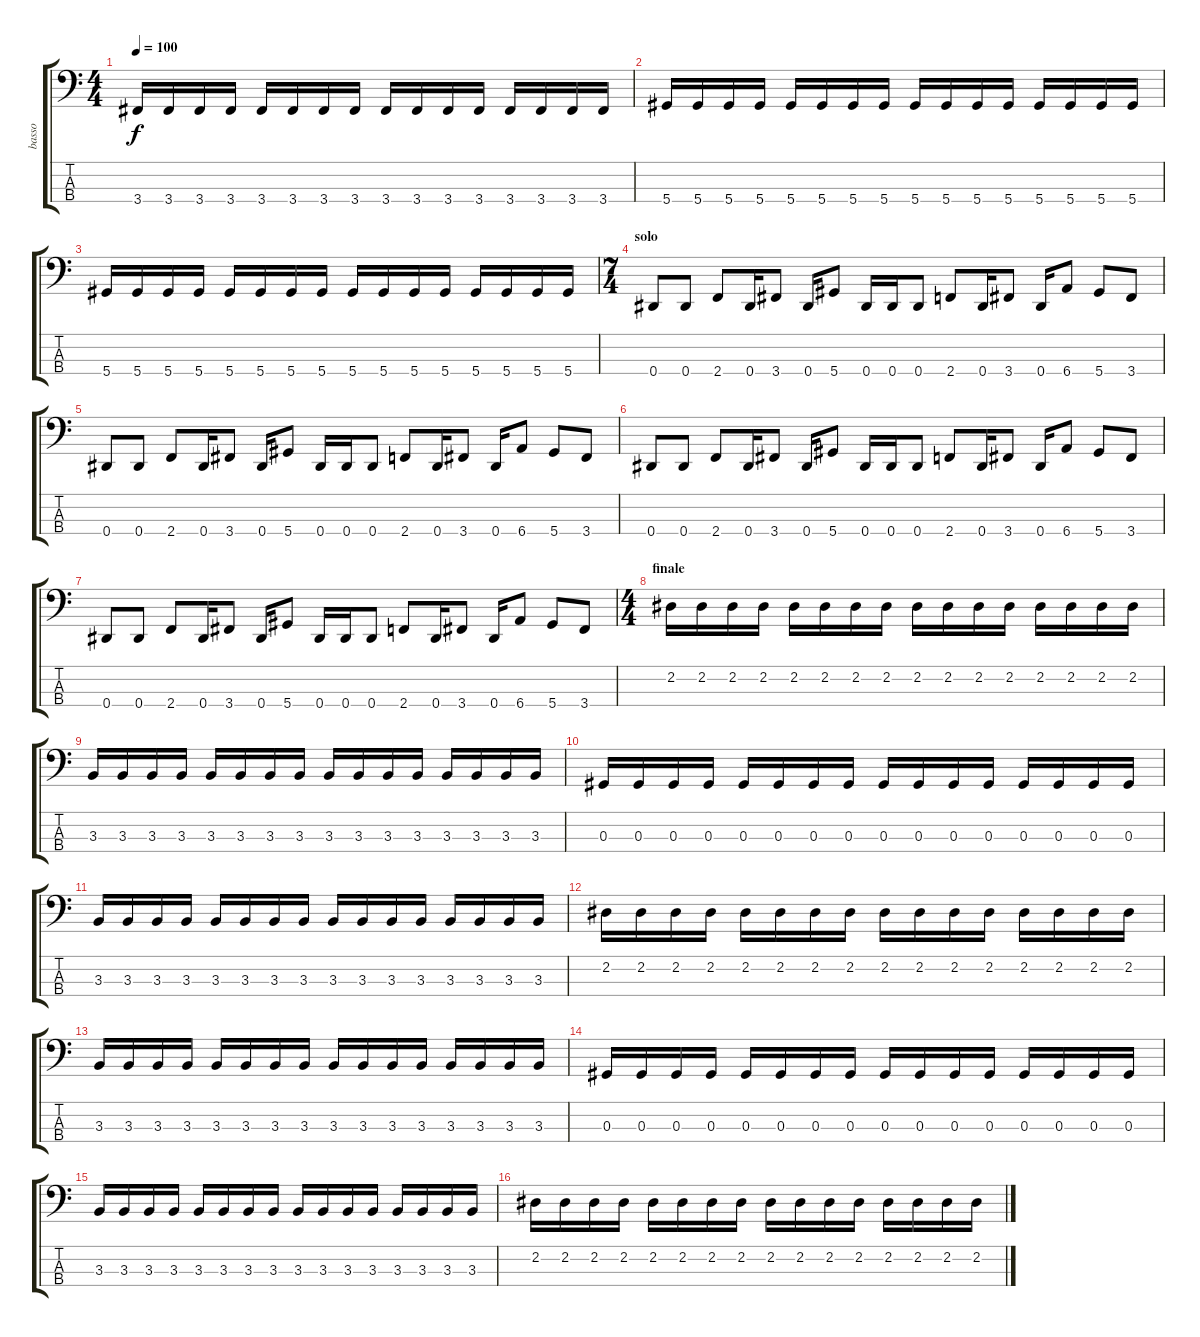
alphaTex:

\track ("basso" "basso") {instrument electricbasspick}
\staff {score tabs}
\tuning (Gb2 Db2 Ab1 Eb1) {hide}
\ts (4 4)
\tempo 100
\clef f4
\ks c
3.4.16{dy f} 3.4.16 3.4.16 3.4.16 3.4.16 3.4.16 3.4.16 3.4.16 3.4.16 3.4.16 3.4.16 3.4.16 3.4.16 3.4.16 3.4.16 3.4.16 |
5.4.16 5.4.16 5.4.16 5.4.16 5.4.16 5.4.16 5.4.16 5.4.16 5.4.16 5.4.16 5.4.16 5.4.16 5.4.16 5.4.16 5.4.16 5.4.16 |
5.4.16 5.4.16 5.4.16 5.4.16 5.4.16 5.4.16 5.4.16 5.4.16 5.4.16 5.4.16 5.4.16 5.4.16 5.4.16 5.4.16 5.4.16 5.4.16 |
\ts (7 4)
\section ("" "solo")
0.4.8 0.4.8 2.4.8 0.4.16 3.4.8 0.4.16 5.4.8 0.4.16 0.4.16 0.4.8 2.4.8 0.4.16 3.4.8 0.4.16 6.4.8 5.4.8 3.4.8 |
0.4.8 0.4.8 2.4.8 0.4.16 3.4.8 0.4.16 5.4.8 0.4.16 0.4.16 0.4.8 2.4.8 0.4.16 3.4.8 0.4.16 6.4.8 5.4.8 3.4.8 |
0.4.8 0.4.8 2.4.8 0.4.16 3.4.8 0.4.16 5.4.8 0.4.16 0.4.16 0.4.8 2.4.8 0.4.16 3.4.8 0.4.16 6.4.8 5.4.8 3.4.8 |
0.4.8 0.4.8 2.4.8 0.4.16 3.4.8 0.4.16 5.4.8 0.4.16 0.4.16 0.4.8 2.4.8 0.4.16 3.4.8 0.4.16 6.4.8 5.4.8 3.4.8 |
\ts (4 4)
\section ("" "finale")
2.2.16 2.2.16 2.2.16 2.2.16 2.2.16 2.2.16 2.2.16 2.2.16 2.2.16 2.2.16 2.2.16 2.2.16 2.2.16 2.2.16 2.2.16 2.2.16 |
3.3.16 3.3.16 3.3.16 3.3.16 3.3.16 3.3.16 3.3.16 3.3.16 3.3.16 3.3.16 3.3.16 3.3.16 3.3.16 3.3.16 3.3.16 3.3.16 |
0.3.16 0.3.16 0.3.16 0.3.16 0.3.16 0.3.16 0.3.16 0.3.16 0.3.16 0.3.16 0.3.16 0.3.16 0.3.16 0.3.16 0.3.16 0.3.16 |
3.3.16 3.3.16 3.3.16 3.3.16 3.3.16 3.3.16 3.3.16 3.3.16 3.3.16 3.3.16 3.3.16 3.3.16 3.3.16 3.3.16 3.3.16 3.3.16 |
2.2.16 2.2.16 2.2.16 2.2.16 2.2.16 2.2.16 2.2.16 2.2.16 2.2.16 2.2.16 2.2.16 2.2.16 2.2.16 2.2.16 2.2.16 2.2.16 |
3.3.16 3.3.16 3.3.16 3.3.16 3.3.16 3.3.16 3.3.16 3.3.16 3.3.16 3.3.16 3.3.16 3.3.16 3.3.16 3.3.16 3.3.16 3.3.16 |
0.3.16 0.3.16 0.3.16 0.3.16 0.3.16 0.3.16 0.3.16 0.3.16 0.3.16 0.3.16 0.3.16 0.3.16 0.3.16 0.3.16 0.3.16 0.3.16 |
3.3.16 3.3.16 3.3.16 3.3.16 3.3.16 3.3.16 3.3.16 3.3.16 3.3.16 3.3.16 3.3.16 3.3.16 3.3.16 3.3.16 3.3.16 3.3.16 |
2.2.16 2.2.16 2.2.16 2.2.16 2.2.16 2.2.16 2.2.16 2.2.16 2.2.16 2.2.16 2.2.16 2.2.16 2.2.16 2.2.16 2.2.16 2.2.16
